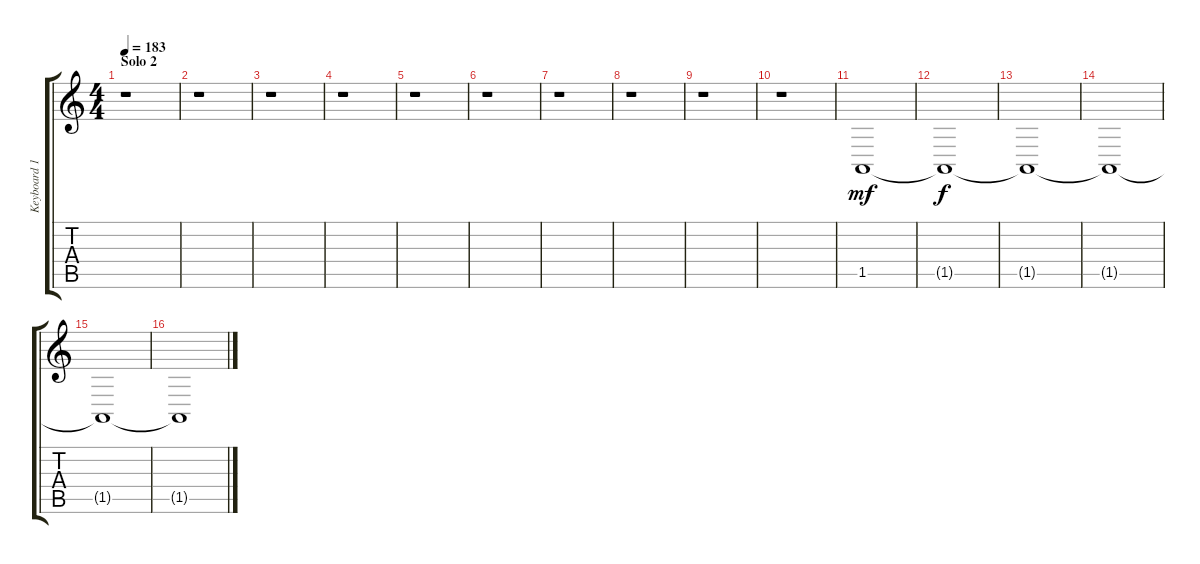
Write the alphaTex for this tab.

\track ("Keyboard 1" "Keyboard 1") {instrument lead2sawtooth}
\staff {score tabs}
\tuning (Eb4 Bb3 Gb3 Db3 Ab2 Db2) {hide}
\ts (4 4)
\section ("" "Solo 2")
\tempo 183
\clef g2
\ks c
r.1{dy mf} |
r.1 |
r.1 |
r.1 |
r.1 |
r.1 |
r.1 |
r.1 |
r.1 |
r.1 |
1.5.1{volume 8 instrument lead2sawtooth} |
1.5{t}.1{dy f} |
1.5{t}.1 |
1.5{t}.1 |
1.5{t}.1 |
1.5{t}.1
